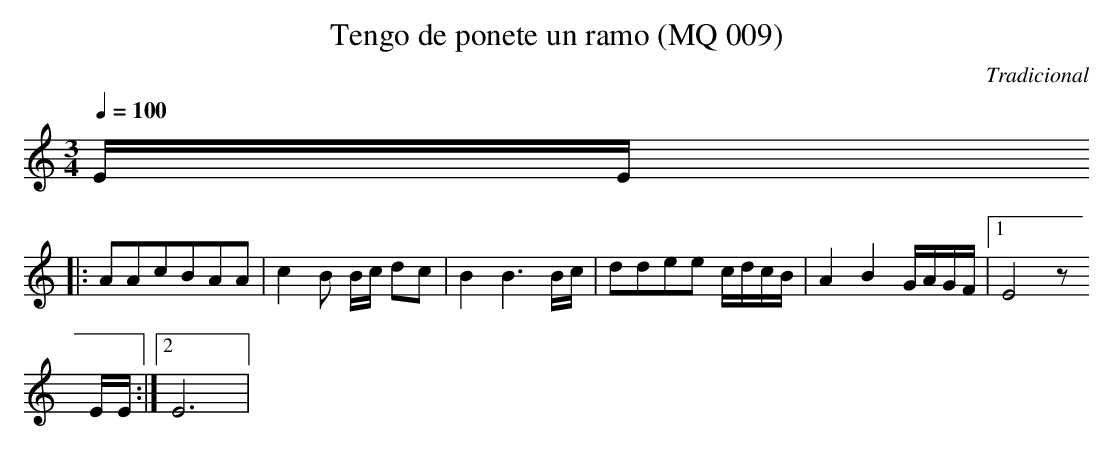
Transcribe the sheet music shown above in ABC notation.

X:1
T:Tengo de ponete un ramo (MQ 009)
C:Tradicional
M:3/4
L:1/8
Q:1/4=100
K:Am
E/E/
|: AAcBAA|c2 B B/c/ dc|B2 B3 B/c/|ddee c/d/c/B/|A2 B2 G/A/G/F/|[1 E4 z
E/E/ :|[2 E6|
